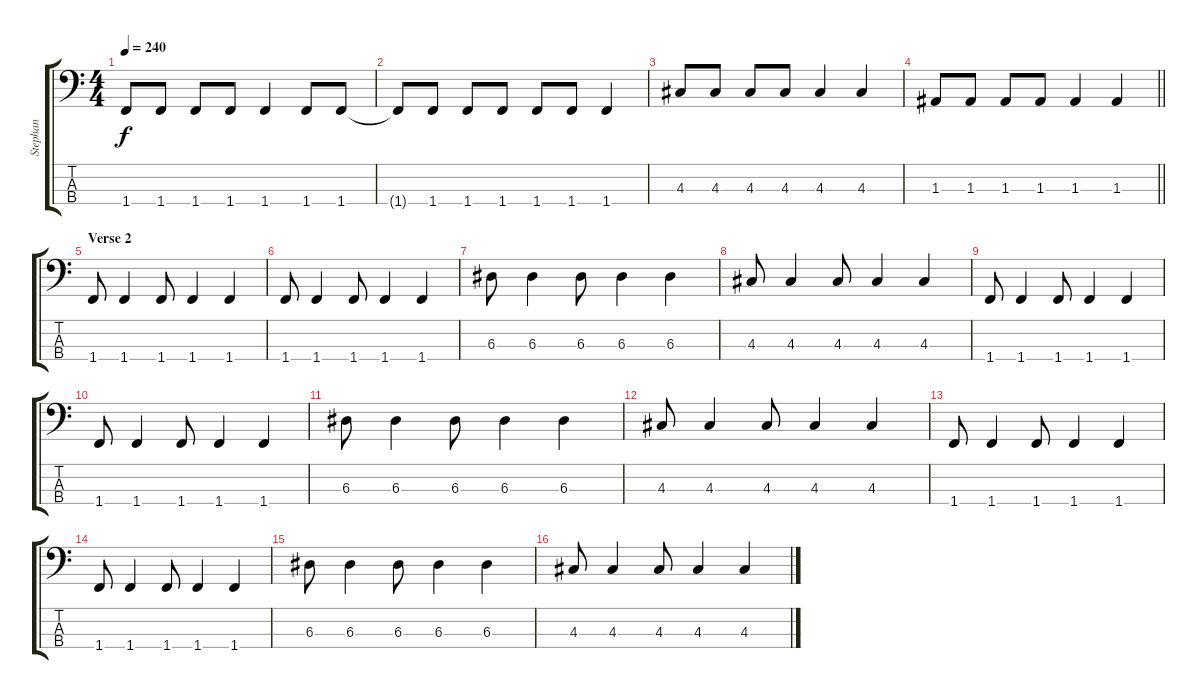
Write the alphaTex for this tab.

\track ("Stephan" "Stephan") {instrument electricbasspick}
\staff {score tabs}
\tuning (G2 D2 A1 E1) {hide}
\ts (4 4)
\tempo 240
\clef f4
\ks c
1.4.8{dy f} 1.4.8 1.4.8 1.4.8 1.4.4 1.4.8 1.4.8 |
1.4{t}.8 1.4.8 1.4.8 1.4.8 1.4.8 1.4.8 1.4.4 |
4.3.8 4.3.8 4.3.8 4.3.8 4.3.4 4.3.4 |
\barLineRight lightlight
1.3.8 1.3.8 1.3.8 1.3.8 1.3.4 1.3.4 |
\section ("" "Verse 2")
1.4.8 1.4.4 1.4.8 1.4.4 1.4.4 |
1.4.8 1.4.4 1.4.8 1.4.4 1.4.4 |
6.3.8 6.3.4 6.3.8 6.3.4 6.3.4 |
4.3.8 4.3.4 4.3.8 4.3.4 4.3.4 |
1.4.8 1.4.4 1.4.8 1.4.4 1.4.4 |
1.4.8 1.4.4 1.4.8 1.4.4 1.4.4 |
6.3.8 6.3.4 6.3.8 6.3.4 6.3.4 |
4.3.8 4.3.4 4.3.8 4.3.4 4.3.4 |
1.4.8 1.4.4 1.4.8 1.4.4 1.4.4 |
1.4.8 1.4.4 1.4.8 1.4.4 1.4.4 |
6.3.8 6.3.4 6.3.8 6.3.4 6.3.4 |
4.3.8 4.3.4 4.3.8 4.3.4 4.3.4
